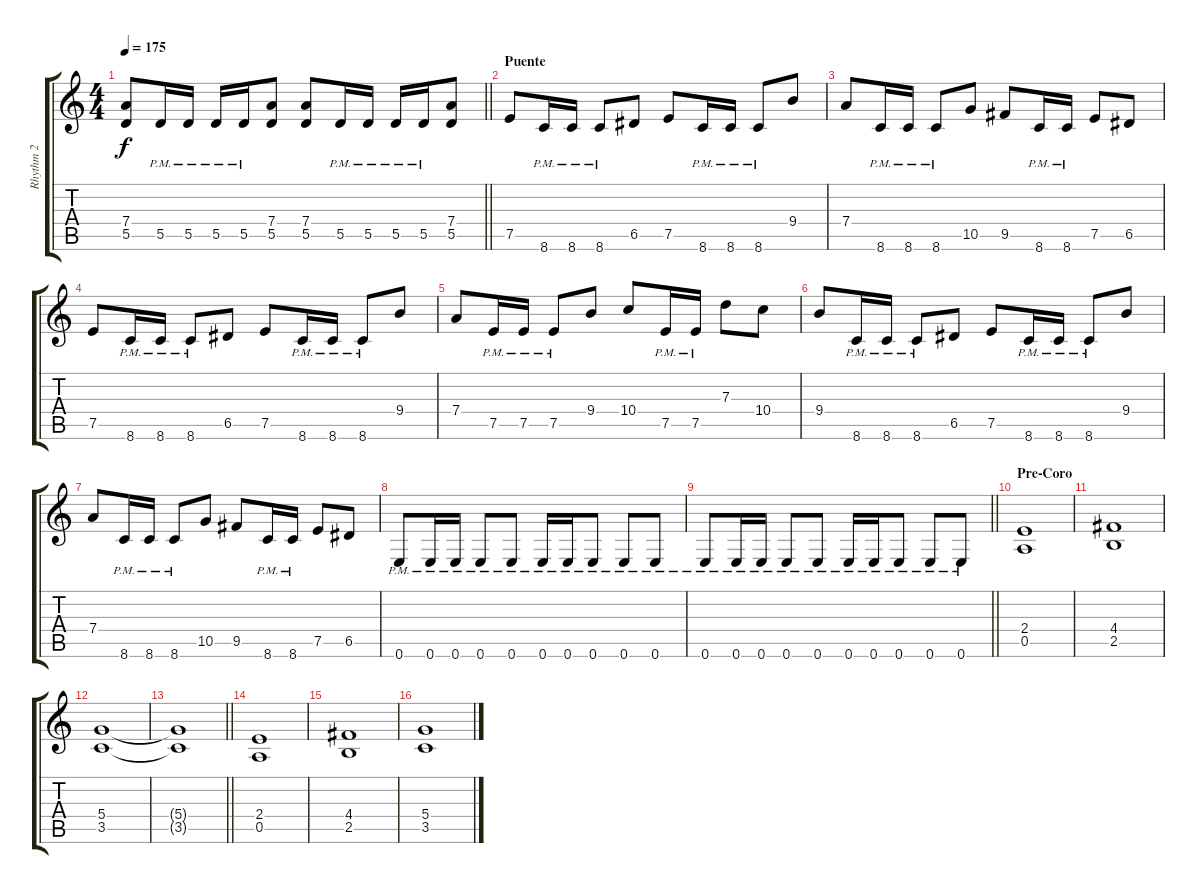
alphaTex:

\track ("Rhythm 2" "Rhythm 2") {instrument distortionguitar}
\staff {score tabs}
\tuning (E4 B3 G3 D3 A2 E2) {hide}
\ts (4 4)
\tempo 175
\clef g2
\barLineRight lightlight
\ks c
(7.4 5.5).8{dy f} 5.5{pm}.16 5.5{pm}.16 5.5{pm}.16 5.5{pm}.16 (7.4 5.5).8 (7.4 5.5).8 5.5{pm}.16 5.5{pm}.16 5.5{pm}.16 5.5{pm}.16 (7.4 5.5).8 |
\section ("" "Puente")
7.5.8 8.6{pm}.16 8.6{pm}.16 8.6{pm}.8 6.5.8 7.5.8 8.6{pm}.16 8.6{pm}.16 8.6{pm}.8 9.4.8 |
7.4.8 8.6{pm}.16 8.6{pm}.16 8.6{pm}.8 10.5.8 9.5.8 8.6{pm}.16 8.6{pm}.16 7.5.8 6.5.8 |
7.5.8 8.6{pm}.16 8.6{pm}.16 8.6{pm}.8 6.5.8 7.5.8 8.6{pm}.16 8.6{pm}.16 8.6{pm}.8 9.4.8 |
7.4.8 7.5{pm}.16 7.5{pm}.16 7.5{pm}.8 9.4.8 10.4.8 7.5{pm}.16 7.5{pm}.16 7.3.8 10.4.8 |
9.4.8 8.6{pm}.16 8.6{pm}.16 8.6{pm}.8 6.5.8 7.5.8 8.6{pm}.16 8.6{pm}.16 8.6{pm}.8 9.4.8 |
7.4.8 8.6{pm}.16 8.6{pm}.16 8.6{pm}.8 10.5.8 9.5.8 8.6{pm}.16 8.6{pm}.16 7.5.8 6.5.8 |
0.6{pm}.8 0.6{pm}.16 0.6{pm}.16 0.6{pm}.8 0.6{pm}.8 0.6{pm}.16 0.6{pm}.16 0.6{pm}.8 0.6{pm}.8 0.6{pm}.8 |
\barLineRight lightlight
0.6{pm}.8 0.6{pm}.16 0.6{pm}.16 0.6{pm}.8 0.6{pm}.8 0.6{pm}.16 0.6{pm}.16 0.6{pm}.8 0.6{pm}.8 0.6{pm}.8 |
\section ("" "Pre-Coro")
(2.4 0.5).1 |
(4.4 2.5).1 |
(5.4 3.5).1 |
\barLineRight lightlight
(5.4{t} 3.5{t}).1 |
\section ("" "")
(2.4 0.5).1 |
(4.4 2.5).1 |
(5.4 3.5).1
